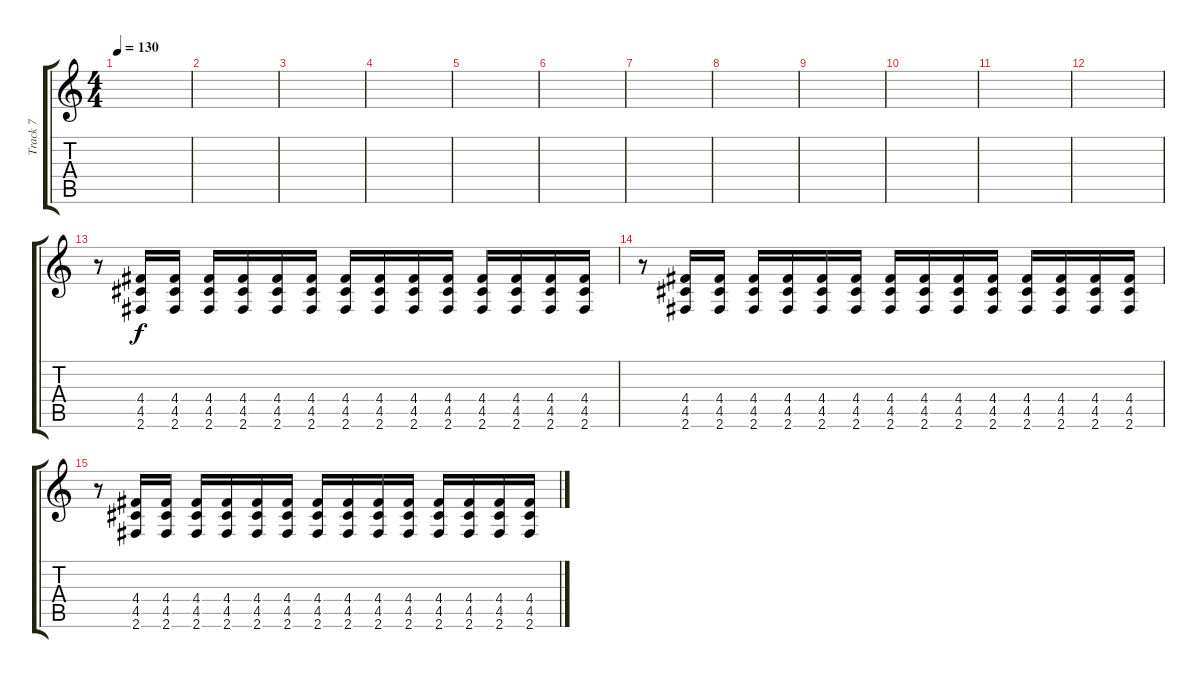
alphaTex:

\track ("Track 7" "Track 7") {instrument overdrivenguitar}
\staff {score tabs}
\tuning (E4 B3 G3 D3 A2 E2) {hide}
\ts (4 4)
\tempo 130
\clef g2
\ks c
|
|
|
|
|
|
|
|
|
|
|
|
r.8 (4.4 4.5 2.6).16 (4.4 4.5 2.6).16 (4.4 4.5 2.6).16 (4.4 4.5 2.6).16 (4.4 4.5 2.6).16 (4.4 4.5 2.6).16 (4.4 4.5 2.6).16 (4.4 4.5 2.6).16 (4.4 4.5 2.6).16 (4.4 4.5 2.6).16 (4.4 4.5 2.6).16 (4.4 4.5 2.6).16 (4.4 4.5 2.6).16 (4.4 4.5 2.6).16 |
r.8 (4.4 4.5 2.6).16 (4.4 4.5 2.6).16 (4.4 4.5 2.6).16 (4.4 4.5 2.6).16 (4.4 4.5 2.6).16 (4.4 4.5 2.6).16 (4.4 4.5 2.6).16 (4.4 4.5 2.6).16 (4.4 4.5 2.6).16 (4.4 4.5 2.6).16 (4.4 4.5 2.6).16 (4.4 4.5 2.6).16 (4.4 4.5 2.6).16 (4.4 4.5 2.6).16 |
r.8 (4.4 4.5 2.6).16 (4.4 4.5 2.6).16 (4.4 4.5 2.6).16 (4.4 4.5 2.6).16 (4.4 4.5 2.6).16 (4.4 4.5 2.6).16 (4.4 4.5 2.6).16 (4.4 4.5 2.6).16 (4.4 4.5 2.6).16 (4.4 4.5 2.6).16 (4.4 4.5 2.6).16 (4.4 4.5 2.6).16 (4.4 4.5 2.6).16 (4.4 4.5 2.6).16
